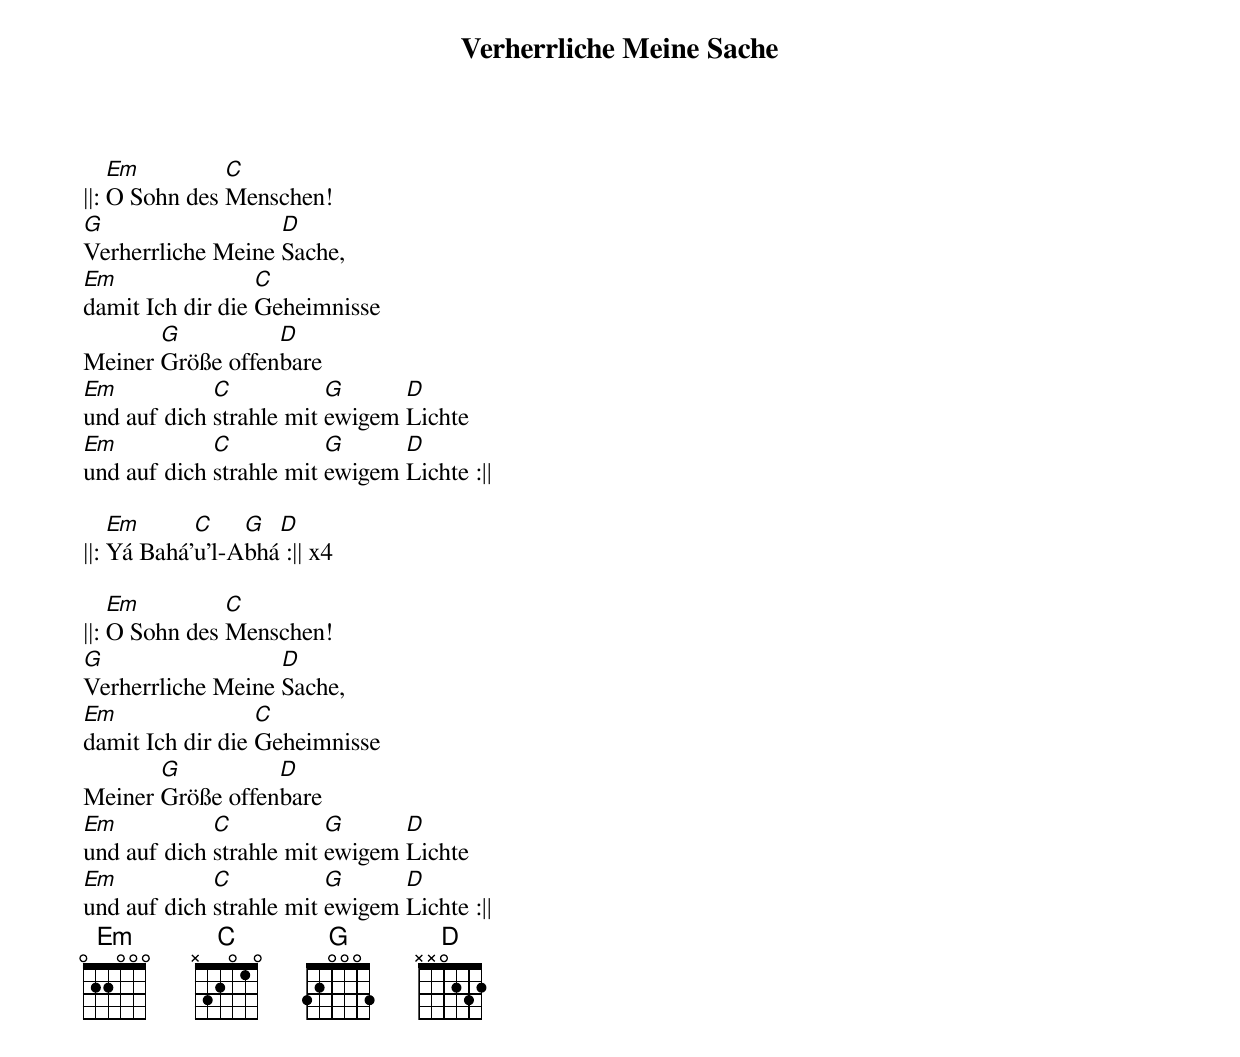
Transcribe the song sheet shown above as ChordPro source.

{title: Verherrliche Meine Sache}
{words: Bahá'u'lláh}
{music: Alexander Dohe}
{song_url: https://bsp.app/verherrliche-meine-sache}

||: [Em]O Sohn des [C]Menschen!
[G]Verherrliche Meine [D]Sache,
[Em]damit Ich dir die [C]Geheimnisse
Meiner [G]Größe offen[D]bare
[Em]und auf dich [C]strahle mit [G]ewigem [D]Lichte
[Em]und auf dich [C]strahle mit [G]ewigem [D]Lichte :||

||: [Em]Yá Bahá’[C]u’l-A[G]bhá[D] :|| x4

||: [Em]O Sohn des [C]Menschen!
[G]Verherrliche Meine [D]Sache,
[Em]damit Ich dir die [C]Geheimnisse
Meiner [G]Größe offen[D]bare
[Em]und auf dich [C]strahle mit [G]ewigem [D]Lichte
[Em]und auf dich [C]strahle mit [G]ewigem [D]Lichte :||
